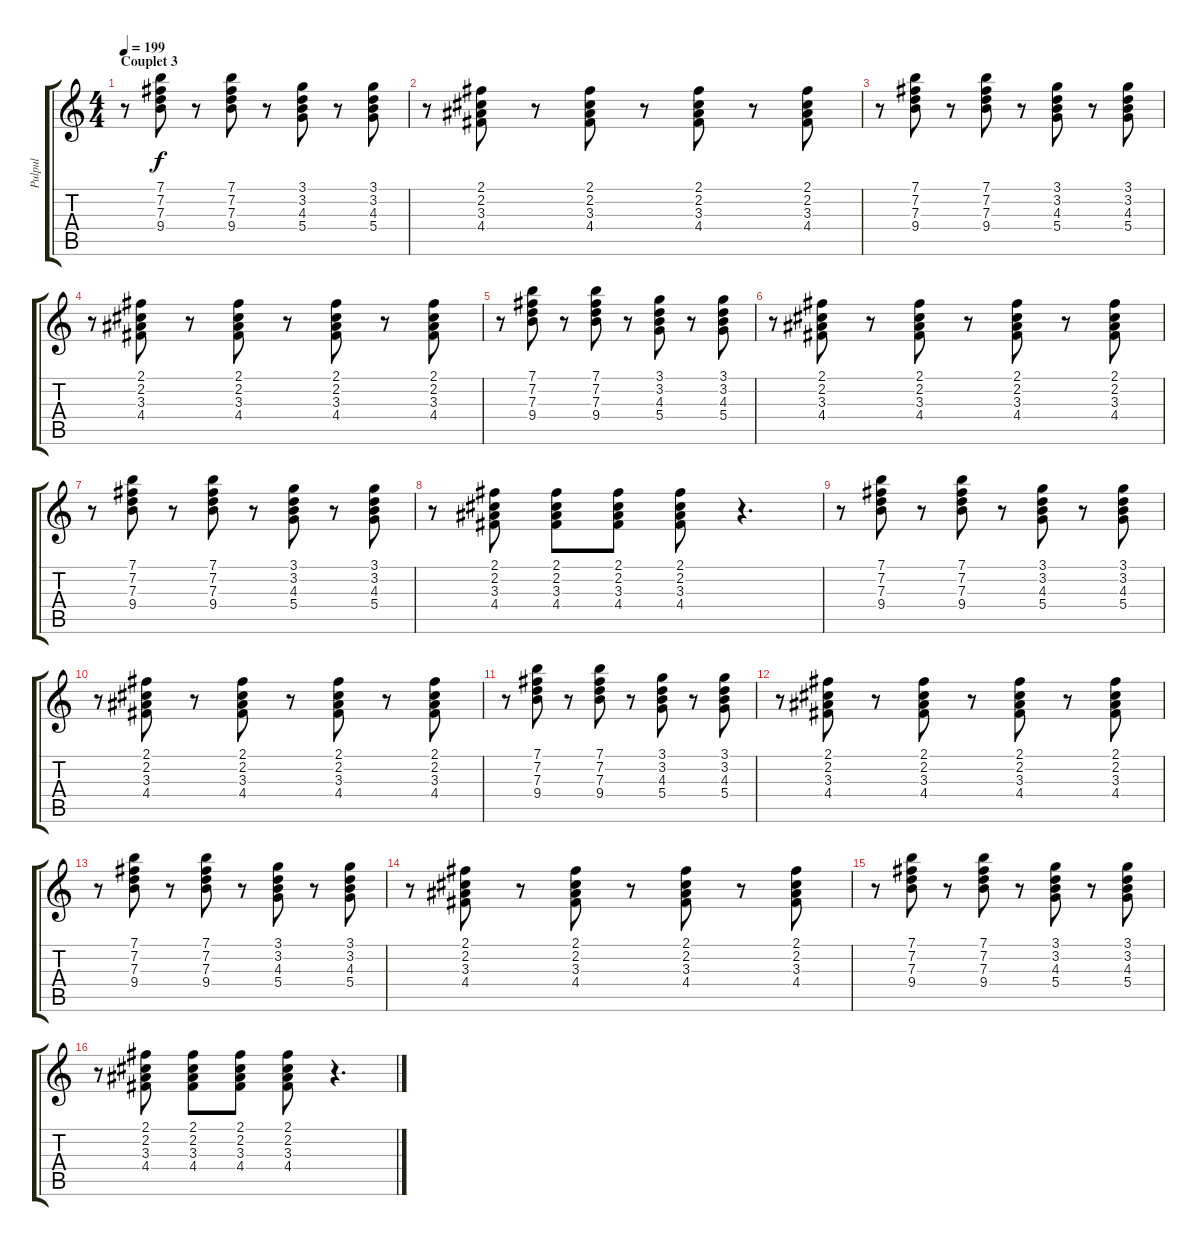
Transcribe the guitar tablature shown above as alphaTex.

\track ("Pulpul" "Pulpul") {instrument electricguitarclean}
\staff {score tabs}
\tuning (E4 B3 G3 D3 A2 E2) {hide}
\ts (4 4)
\section ("" "Couplet 3")
\tempo 199
\clef g2
\ks c
r.8{dy f instrument electricguitarclean} (7.1 7.2 7.3 9.4).8 r.8 (7.1 7.2 7.3 9.4).8 r.8 (3.1 3.2 4.3 5.4).8 r.8 (3.1 3.2 4.3 5.4).8 |
r.8 (2.1 2.2 3.3 4.4).8 r.8 (2.1 2.2 3.3 4.4).8 r.8 (2.1 2.2 3.3 4.4).8 r.8 (2.1 2.2 3.3 4.4).8 |
r.8 (7.1 7.2 7.3 9.4).8 r.8 (7.1 7.2 7.3 9.4).8 r.8 (3.1 3.2 4.3 5.4).8 r.8 (3.1 3.2 4.3 5.4).8 |
r.8 (2.1 2.2 3.3 4.4).8 r.8 (2.1 2.2 3.3 4.4).8 r.8 (2.1 2.2 3.3 4.4).8 r.8 (2.1 2.2 3.3 4.4).8 |
r.8 (7.1 7.2 7.3 9.4).8 r.8 (7.1 7.2 7.3 9.4).8 r.8 (3.1 3.2 4.3 5.4).8 r.8 (3.1 3.2 4.3 5.4).8 |
r.8 (2.1 2.2 3.3 4.4).8 r.8 (2.1 2.2 3.3 4.4).8 r.8 (2.1 2.2 3.3 4.4).8 r.8 (2.1 2.2 3.3 4.4).8 |
r.8 (7.1 7.2 7.3 9.4).8 r.8 (7.1 7.2 7.3 9.4).8 r.8 (3.1 3.2 4.3 5.4).8 r.8 (3.1 3.2 4.3 5.4).8 |
r.8 (2.1 2.2 3.3 4.4).8 (2.1 2.2 3.3 4.4).8 (2.1 2.2 3.3 4.4).8 (2.1 2.2 3.3 4.4).8 r.4{d} |
r.8 (7.1 7.2 7.3 9.4).8 r.8 (7.1 7.2 7.3 9.4).8 r.8 (3.1 3.2 4.3 5.4).8 r.8 (3.1 3.2 4.3 5.4).8 |
r.8 (2.1 2.2 3.3 4.4).8 r.8 (2.1 2.2 3.3 4.4).8 r.8 (2.1 2.2 3.3 4.4).8 r.8 (2.1 2.2 3.3 4.4).8 |
r.8 (7.1 7.2 7.3 9.4).8 r.8 (7.1 7.2 7.3 9.4).8 r.8 (3.1 3.2 4.3 5.4).8 r.8 (3.1 3.2 4.3 5.4).8 |
r.8 (2.1 2.2 3.3 4.4).8 r.8 (2.1 2.2 3.3 4.4).8 r.8 (2.1 2.2 3.3 4.4).8 r.8 (2.1 2.2 3.3 4.4).8 |
r.8 (7.1 7.2 7.3 9.4).8 r.8 (7.1 7.2 7.3 9.4).8 r.8 (3.1 3.2 4.3 5.4).8 r.8 (3.1 3.2 4.3 5.4).8 |
r.8 (2.1 2.2 3.3 4.4).8 r.8 (2.1 2.2 3.3 4.4).8 r.8 (2.1 2.2 3.3 4.4).8 r.8 (2.1 2.2 3.3 4.4).8 |
r.8 (7.1 7.2 7.3 9.4).8 r.8 (7.1 7.2 7.3 9.4).8 r.8 (3.1 3.2 4.3 5.4).8 r.8 (3.1 3.2 4.3 5.4).8 |
r.8 (2.1 2.2 3.3 4.4).8 (2.1 2.2 3.3 4.4).8 (2.1 2.2 3.3 4.4).8 (2.1 2.2 3.3 4.4).8 r.4{d}
